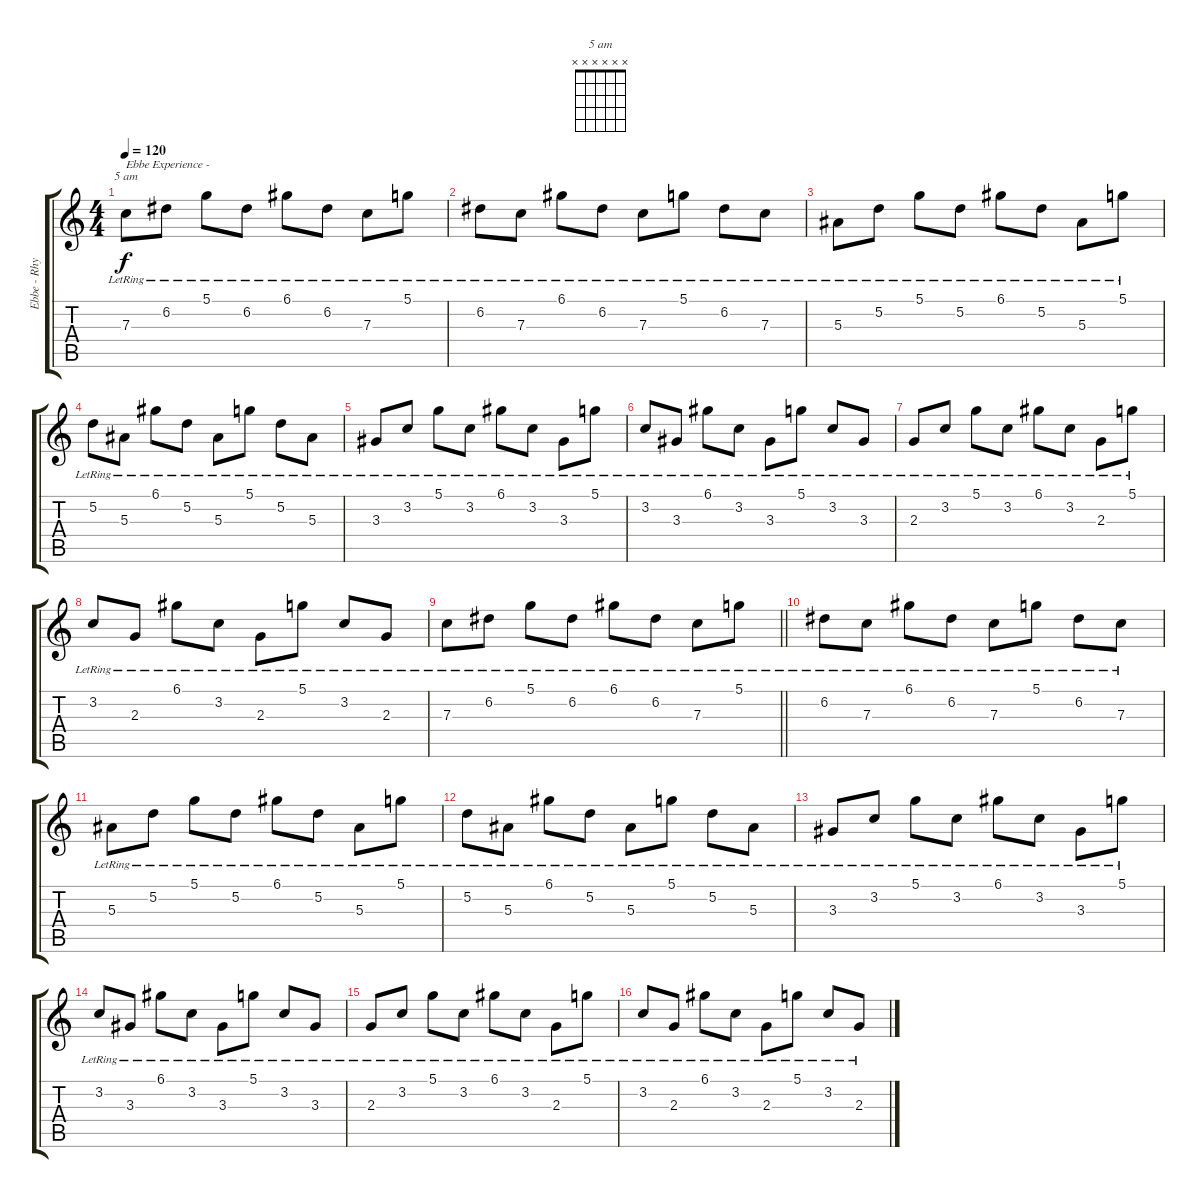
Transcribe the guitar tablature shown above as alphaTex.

\track ("Ebbe - Rhythm Guitar" "Ebbe - Rhy") {instrument acousticguitarsteel}
\staff {score tabs}
\tuning (D4 A3 F3 C3 G2 D2) {hide}
\chord ("5 am" x x x x x x)
\ts (4 4)
\tempo 120
\clef g2
\ks c
7.3{lr}.8{ch "5 am" txt "Ebbe Experience - " dy f instrument acousticguitarsteel} 6.2{lr}.8 5.1{lr}.8 6.2{lr}.8 6.1{lr}.8 6.2{lr}.8 7.3{lr}.8 5.1{lr}.8 |
6.2{lr}.8 7.3{lr}.8 6.1{lr}.8 6.2{lr}.8 7.3{lr}.8 5.1{lr}.8 6.2{lr}.8 7.3{lr}.8 |
5.3{lr}.8 5.2{lr}.8 5.1{lr}.8 5.2{lr}.8 6.1{lr}.8 5.2{lr}.8 5.3{lr}.8 5.1{lr}.8 |
5.2{lr}.8 5.3{lr}.8 6.1{lr}.8 5.2{lr}.8 5.3{lr}.8 5.1{lr}.8 5.2{lr}.8 5.3{lr}.8 |
3.3{lr}.8 3.2{lr}.8 5.1{lr}.8 3.2{lr}.8 6.1{lr}.8 3.2{lr}.8 3.3{lr}.8 5.1{lr}.8 |
3.2{lr}.8 3.3{lr}.8 6.1{lr}.8 3.2{lr}.8 3.3{lr}.8 5.1{lr}.8 3.2{lr}.8 3.3{lr}.8 |
2.3{lr}.8 3.2{lr}.8 5.1{lr}.8 3.2{lr}.8 6.1{lr}.8 3.2{lr}.8 2.3{lr}.8 5.1{lr}.8 |
3.2{lr}.8 2.3{lr}.8 6.1{lr}.8 3.2{lr}.8 2.3{lr}.8 5.1{lr}.8 3.2{lr}.8 2.3{lr}.8 |
\barLineRight lightlight
7.3{lr}.8 6.2{lr}.8 5.1{lr}.8 6.2{lr}.8 6.1{lr}.8 6.2{lr}.8 7.3{lr}.8 5.1{lr}.8 |
6.2{lr}.8 7.3{lr}.8 6.1{lr}.8 6.2{lr}.8 7.3{lr}.8 5.1{lr}.8 6.2{lr}.8 7.3{lr}.8 |
5.3{lr}.8 5.2{lr}.8 5.1{lr}.8 5.2{lr}.8 6.1{lr}.8 5.2{lr}.8 5.3{lr}.8 5.1{lr}.8 |
5.2{lr}.8 5.3{lr}.8 6.1{lr}.8 5.2{lr}.8 5.3{lr}.8 5.1{lr}.8 5.2{lr}.8 5.3{lr}.8 |
3.3{lr}.8 3.2{lr}.8 5.1{lr}.8 3.2{lr}.8 6.1{lr}.8 3.2{lr}.8 3.3{lr}.8 5.1{lr}.8 |
3.2{lr}.8 3.3{lr}.8 6.1{lr}.8 3.2{lr}.8 3.3{lr}.8 5.1{lr}.8 3.2{lr}.8 3.3{lr}.8 |
2.3{lr}.8 3.2{lr}.8 5.1{lr}.8 3.2{lr}.8 6.1{lr}.8 3.2{lr}.8 2.3{lr}.8 5.1{lr}.8 |
3.2{lr}.8 2.3{lr}.8 6.1{lr}.8 3.2{lr}.8 2.3{lr}.8 5.1{lr}.8 3.2{lr}.8 2.3{lr}.8
